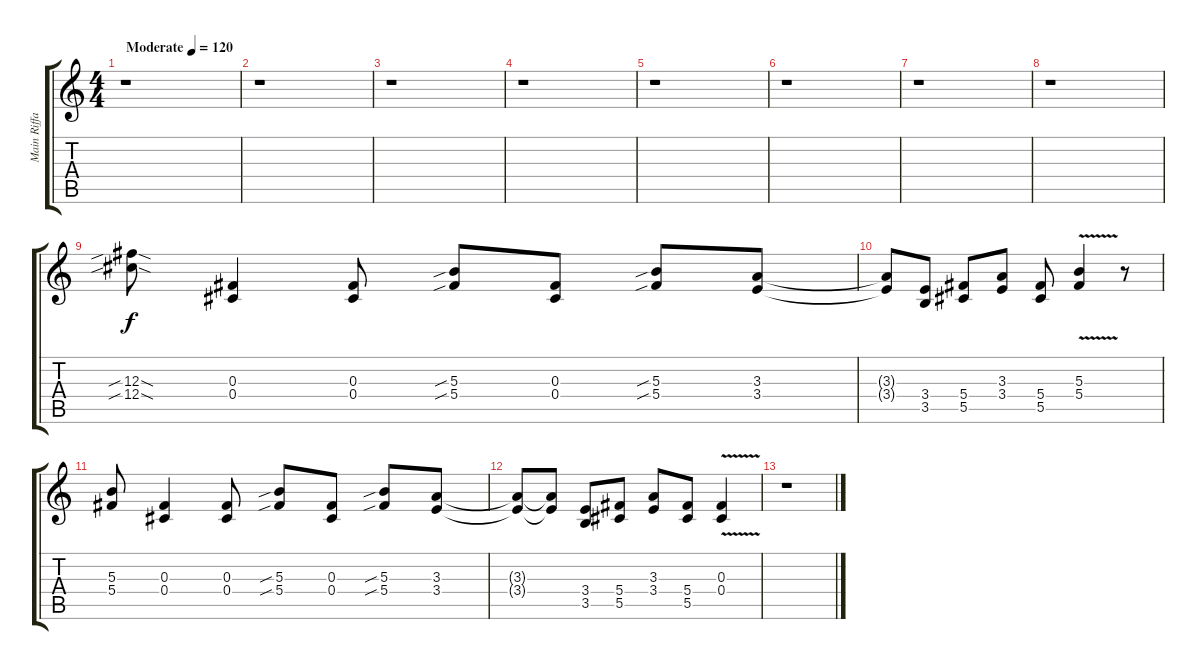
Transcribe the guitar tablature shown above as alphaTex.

\track ("Main Riffage" "Main Riffa") {instrument distortionguitar}
\staff {score tabs}
\tuning (Eb4 Bb3 Gb3 Db3 Ab2 Eb2) {hide}
\ts (4 4)
\tempo (120 "Moderate")
\clef g2
\ks c
r.1{dy f instrument distortionguitar} |
r.1 |
r.1 |
r.1 |
r.1 |
r.1 |
r.1 |
r.1 |
(12.3{sib sod} 12.4{sib sod}).8 (0.3 0.4).4 (0.3 0.4).8 (5.3{sib} 5.4{sib}).8 (0.3 0.4).8 (5.3{sib} 5.4{sib}).8 (3.3 3.4).8 |
(3.3{t} 3.4{t}).8 (3.4 3.5).8 (5.4 5.5).8 (3.3 3.4).8 (5.4 5.5).8 (5.3{v} 5.4).4 r.8 |
(5.3 5.4).8 (0.3 0.4).4 (0.3 0.4).8 (5.3{sib} 5.4{sib}).8 (0.3 0.4).8 (5.3{sib} 5.4{sib}).8 (3.3 3.4).8 |
(3.3{t} 3.4{t}).8 (3.3{t} 3.4{t}).8 (3.4 3.5).8 (5.4 5.5).8 (3.3 3.4).8 (5.4 5.5).8 (0.3{v} 0.4).4 |
r.1
